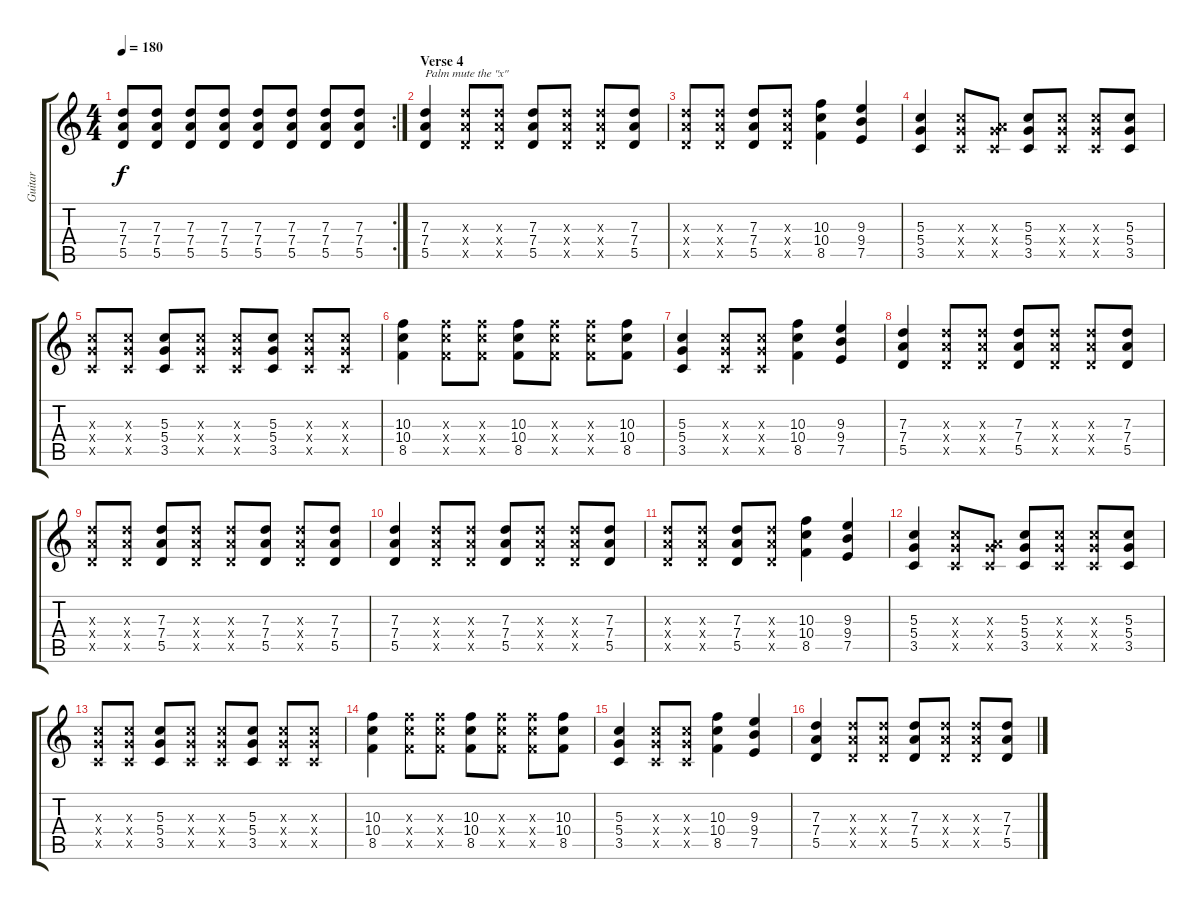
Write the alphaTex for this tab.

\track ("Guitar" "Guitar") {instrument overdrivenguitar}
\staff {score tabs}
\tuning (E4 B3 G3 D3 A2 E2) {hide}
\rc 2
\ts (4 4)
\tempo 180
\clef g2
\ks c
(7.3 7.4 5.5).8{dy f} (7.3 7.4 5.5).8 (7.3 7.4 5.5).8 (7.3 7.4 5.5).8 (7.3 7.4 5.5).8 (7.3 7.4 5.5).8 (7.3 7.4 5.5).8 (7.3 7.4 5.5).8 |
\section ("" "Verse 4")
(7.3 7.4 5.5).4{txt "Palm mute the \"x\""} (7.3{x} 7.4{x} 5.5{x}).8 (7.3{x} 7.4{x} 5.5{x}).8 (7.3 7.4 5.5).8 (7.3{x} 7.4{x} 5.5{x}).8 (7.3{x} 7.4{x} 5.5{x}).8 (7.3 7.4 5.5).8 |
(7.3{x} 7.4{x} 5.5{x}).8 (7.3{x} 7.4{x} 5.5{x}).8 (7.3 7.4 5.5).8 (7.3{x} 7.4{x} 5.5{x}).8 (10.3 10.4 8.5).4 (9.3 9.4 7.5).4 |
(5.3 5.4 3.5).4 (5.3{x} 5.4{x} 3.5{x}).8 (2.3{x} 5.4{x} 3.5{x}).8 (5.3 5.4 3.5).8 (5.3{x} 5.4{x} 3.5{x}).8 (5.3{x} 5.4{x} 3.5{x}).8 (5.3 5.4 3.5).8 |
(5.3{x} 5.4{x} 3.5{x}).8 (5.3{x} 5.4{x} 3.5{x}).8 (5.3 5.4 3.5).8 (5.3{x} 5.4{x} 3.5{x}).8 (5.3{x} 5.4{x} 3.5{x}).8 (5.3 5.4 3.5).8 (5.3{x} 5.4{x} 3.5{x}).8 (5.3{x} 5.4{x} 3.5{x}).8 |
(10.3 10.4 8.5).4 (10.3{x} 10.4{x} 8.5{x}).8 (10.3{x} 10.4{x} 8.5{x}).8 (10.3 10.4 8.5).8 (10.3{x} 10.4{x} 8.5{x}).8 (10.3{x} 10.4{x} 8.5{x}).8 (10.3 10.4 8.5).8 |
(5.3 5.4 3.5).4 (5.3{x} 5.4{x} 3.5{x}).8 (5.3{x} 5.4{x} 3.5{x}).8 (10.3 10.4 8.5).4 (9.3 9.4 7.5).4 |
(7.3 7.4 5.5).4 (7.3{x} 7.4{x} 5.5{x}).8 (7.3{x} 7.4{x} 5.5{x}).8 (7.3 7.4 5.5).8 (7.3{x} 7.4{x} 5.5{x}).8 (7.3{x} 7.4{x} 5.5{x}).8 (7.3 7.4 5.5).8 |
(7.3{x} 7.4{x} 5.5{x}).8 (7.3{x} 7.4{x} 5.5{x}).8 (7.3 7.4 5.5).8 (7.3{x} 7.4{x} 5.5{x}).8 (7.3{x} 7.4{x} 5.5{x}).8 (7.3 7.4 5.5).8 (7.3{x} 7.4{x} 5.5{x}).8 (7.3 7.4 5.5).8 |
(7.3 7.4 5.5).4 (7.3{x} 7.4{x} 5.5{x}).8 (7.3{x} 7.4{x} 5.5{x}).8 (7.3 7.4 5.5).8 (7.3{x} 7.4{x} 5.5{x}).8 (7.3{x} 7.4{x} 5.5{x}).8 (7.3 7.4 5.5).8 |
(7.3{x} 7.4{x} 5.5{x}).8 (7.3{x} 7.4{x} 5.5{x}).8 (7.3 7.4 5.5).8 (7.3{x} 7.4{x} 5.5{x}).8 (10.3 10.4 8.5).4 (9.3 9.4 7.5).4 |
(5.3 5.4 3.5).4 (5.3{x} 5.4{x} 3.5{x}).8 (2.3{x} 5.4{x} 3.5{x}).8 (5.3 5.4 3.5).8 (5.3{x} 5.4{x} 3.5{x}).8 (5.3{x} 5.4{x} 3.5{x}).8 (5.3 5.4 3.5).8 |
(5.3{x} 5.4{x} 3.5{x}).8 (5.3{x} 5.4{x} 3.5{x}).8 (5.3 5.4 3.5).8 (5.3{x} 5.4{x} 3.5{x}).8 (5.3{x} 5.4{x} 3.5{x}).8 (5.3 5.4 3.5).8 (5.3{x} 5.4{x} 3.5{x}).8 (5.3{x} 5.4{x} 3.5{x}).8 |
(10.3 10.4 8.5).4 (10.3{x} 10.4{x} 8.5{x}).8 (10.3{x} 10.4{x} 8.5{x}).8 (10.3 10.4 8.5).8 (10.3{x} 10.4{x} 8.5{x}).8 (10.3{x} 10.4{x} 8.5{x}).8 (10.3 10.4 8.5).8 |
(5.3 5.4 3.5).4 (5.3{x} 5.4{x} 3.5{x}).8 (5.3{x} 5.4{x} 3.5{x}).8 (10.3 10.4 8.5).4 (9.3 9.4 7.5).4 |
(7.3 7.4 5.5).4 (7.3{x} 7.4{x} 5.5{x}).8 (7.3{x} 7.4{x} 5.5{x}).8 (7.3 7.4 5.5).8 (7.3{x} 7.4{x} 5.5{x}).8 (7.3{x} 7.4{x} 5.5{x}).8 (7.3 7.4 5.5).8
